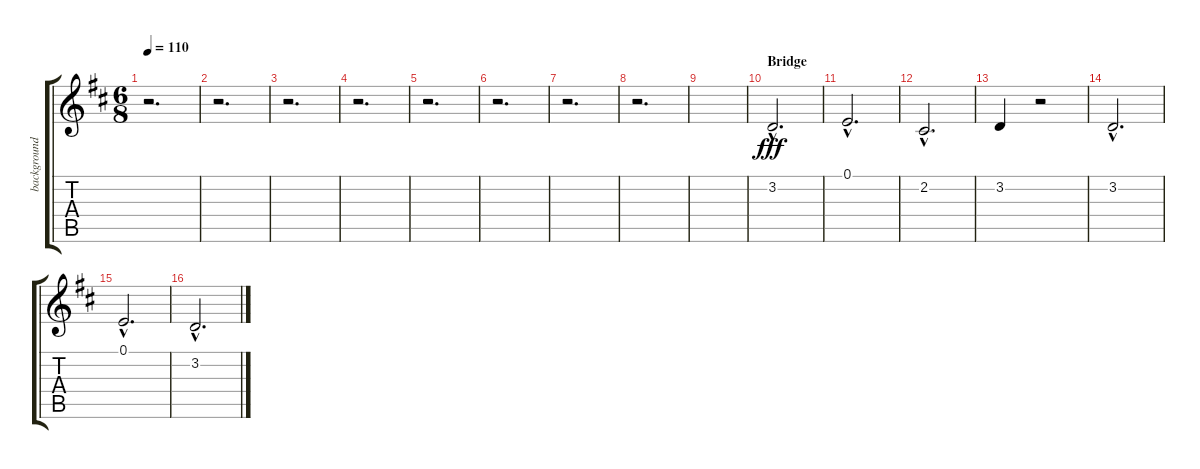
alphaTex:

\track ("background vocals" "background") {instrument choiraahs}
\staff {score tabs}
\tuning (E4 B3 G3 D3 A2 E2) {hide}
\ts (6 8)
\tempo 110
\clef g2
\ks d
r.2{d dy fff} |
r.2{d} |
r.2{d} |
r.2{d} |
r.2{d} |
r.2{d} |
r.2{d} |
r.2{d} |
|
\section ("" "Bridge")
3.2{hac}.2{d} |
0.1{hac}.2{d} |
2.2{hac}.2{d} |
3.2.4 r.2 |
3.2{hac}.2{d} |
0.1{hac}.2{d} |
3.2{hac}.2{d}
